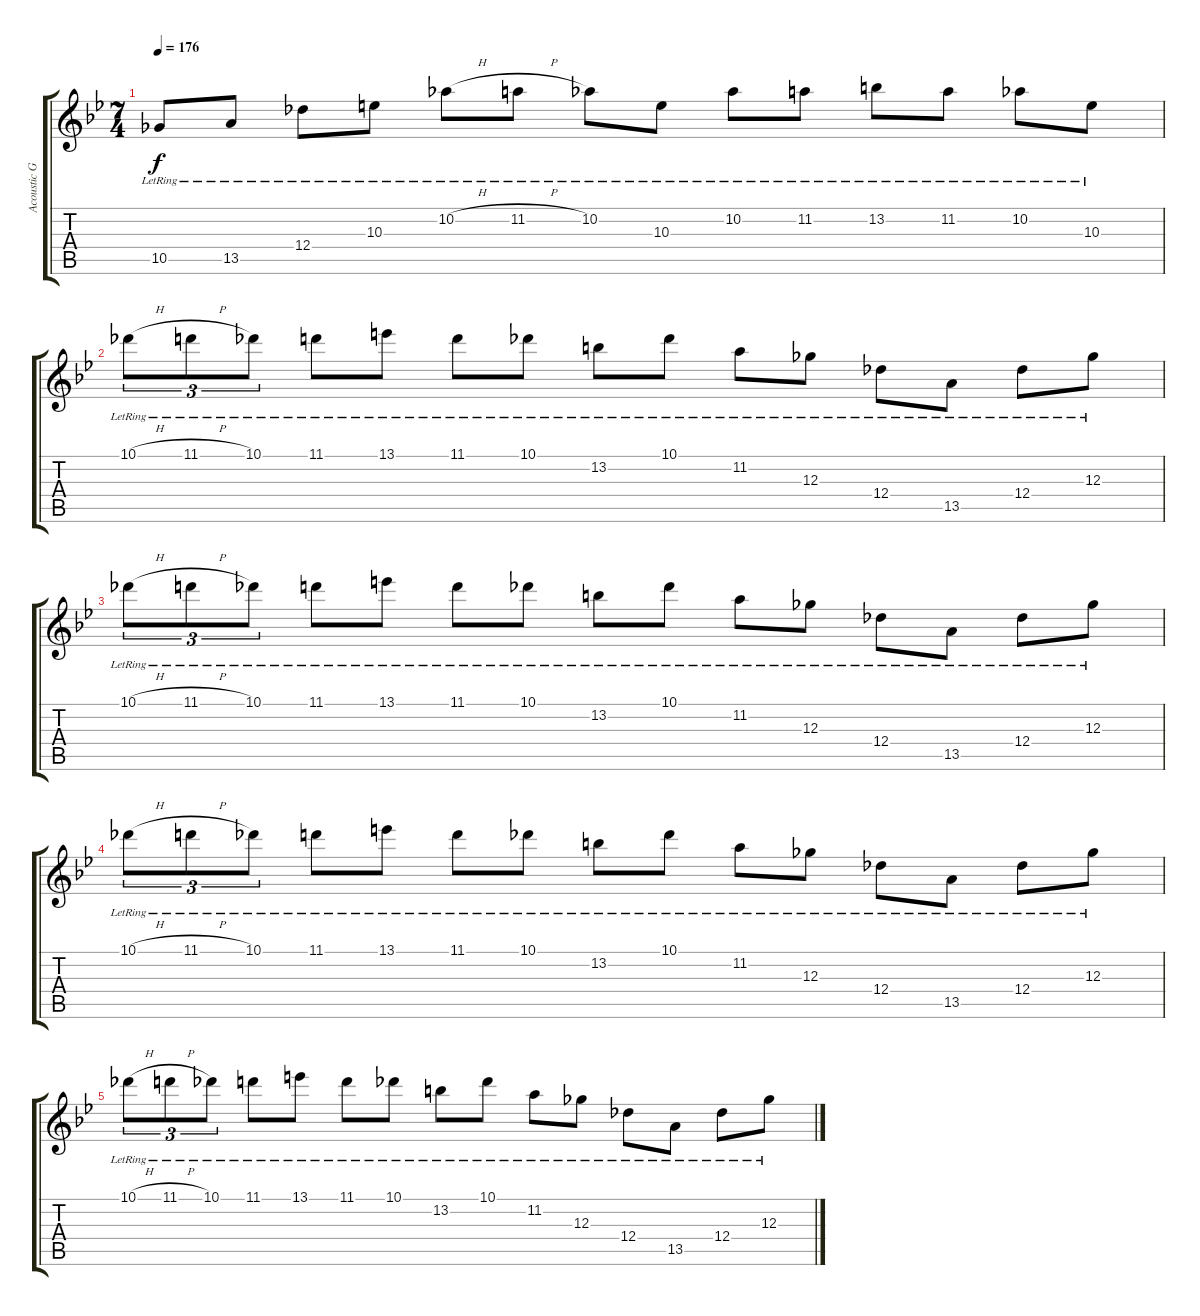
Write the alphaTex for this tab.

\track ("Acoustic Guitar (Outro Only)" "Acoustic G") {instrument acousticguitarsteel}
\staff {score tabs}
\tuning (Eb4 Bb3 Gb3 Db3 Ab2 Db2) {hide}
\ts (7 4)
\tempo 176
\clef g2
\ks bb
10.5{lr}.8{dy f} 13.5{lr}.8 12.4{lr}.8 10.3{lr}.8 10.2{h lr}.8 11.2{h lr}.8 10.2{lr}.8 10.3{lr}.8 10.2{lr}.8 11.2{lr}.8 13.2{lr}.8 11.2{lr}.8 10.2{lr}.8 10.3{lr}.8 |
10.1{h lr}.8{tu (3 2)} 11.1{h lr}.8{tu (3 2)} 10.1{lr}.8{tu (3 2)} 11.1{lr}.8 13.1{lr}.8 11.1{lr}.8 10.1{lr}.8 13.2{lr}.8 10.1{lr}.8 11.2{lr}.8 12.3{lr}.8 12.4{lr}.8 13.5{lr}.8 12.4{lr}.8 12.3{lr}.8 |
10.1{h lr}.8{tu (3 2)} 11.1{h lr}.8{tu (3 2)} 10.1{lr}.8{tu (3 2)} 11.1{lr}.8 13.1{lr}.8 11.1{lr}.8{volume 0} 10.1{lr}.8 13.2{lr}.8 10.1{lr}.8 11.2{lr}.8 12.3{lr}.8 12.4{lr}.8 13.5{lr}.8 12.4{lr}.8 12.3{lr}.8 |
10.1{h lr}.8{tu (3 2)} 11.1{h lr}.8{tu (3 2)} 10.1{lr}.8{tu (3 2)} 11.1{lr}.8 13.1{lr}.8 11.1{lr}.8 10.1{lr}.8 13.2{lr}.8 10.1{lr}.8 11.2{lr}.8 12.3{lr}.8 12.4{lr}.8 13.5{lr}.8 12.4{lr}.8 12.3{lr}.8 |
10.1{h lr}.8{tu (3 2)} 11.1{h lr}.8{tu (3 2)} 10.1{lr}.8{tu (3 2)} 11.1{lr}.8 13.1{lr}.8 11.1{lr}.8 10.1{lr}.8 13.2{lr}.8 10.1{lr}.8 11.2{lr}.8 12.3{lr}.8 12.4{lr}.8 13.5{lr}.8 12.4{lr}.8 12.3{lr}.8
